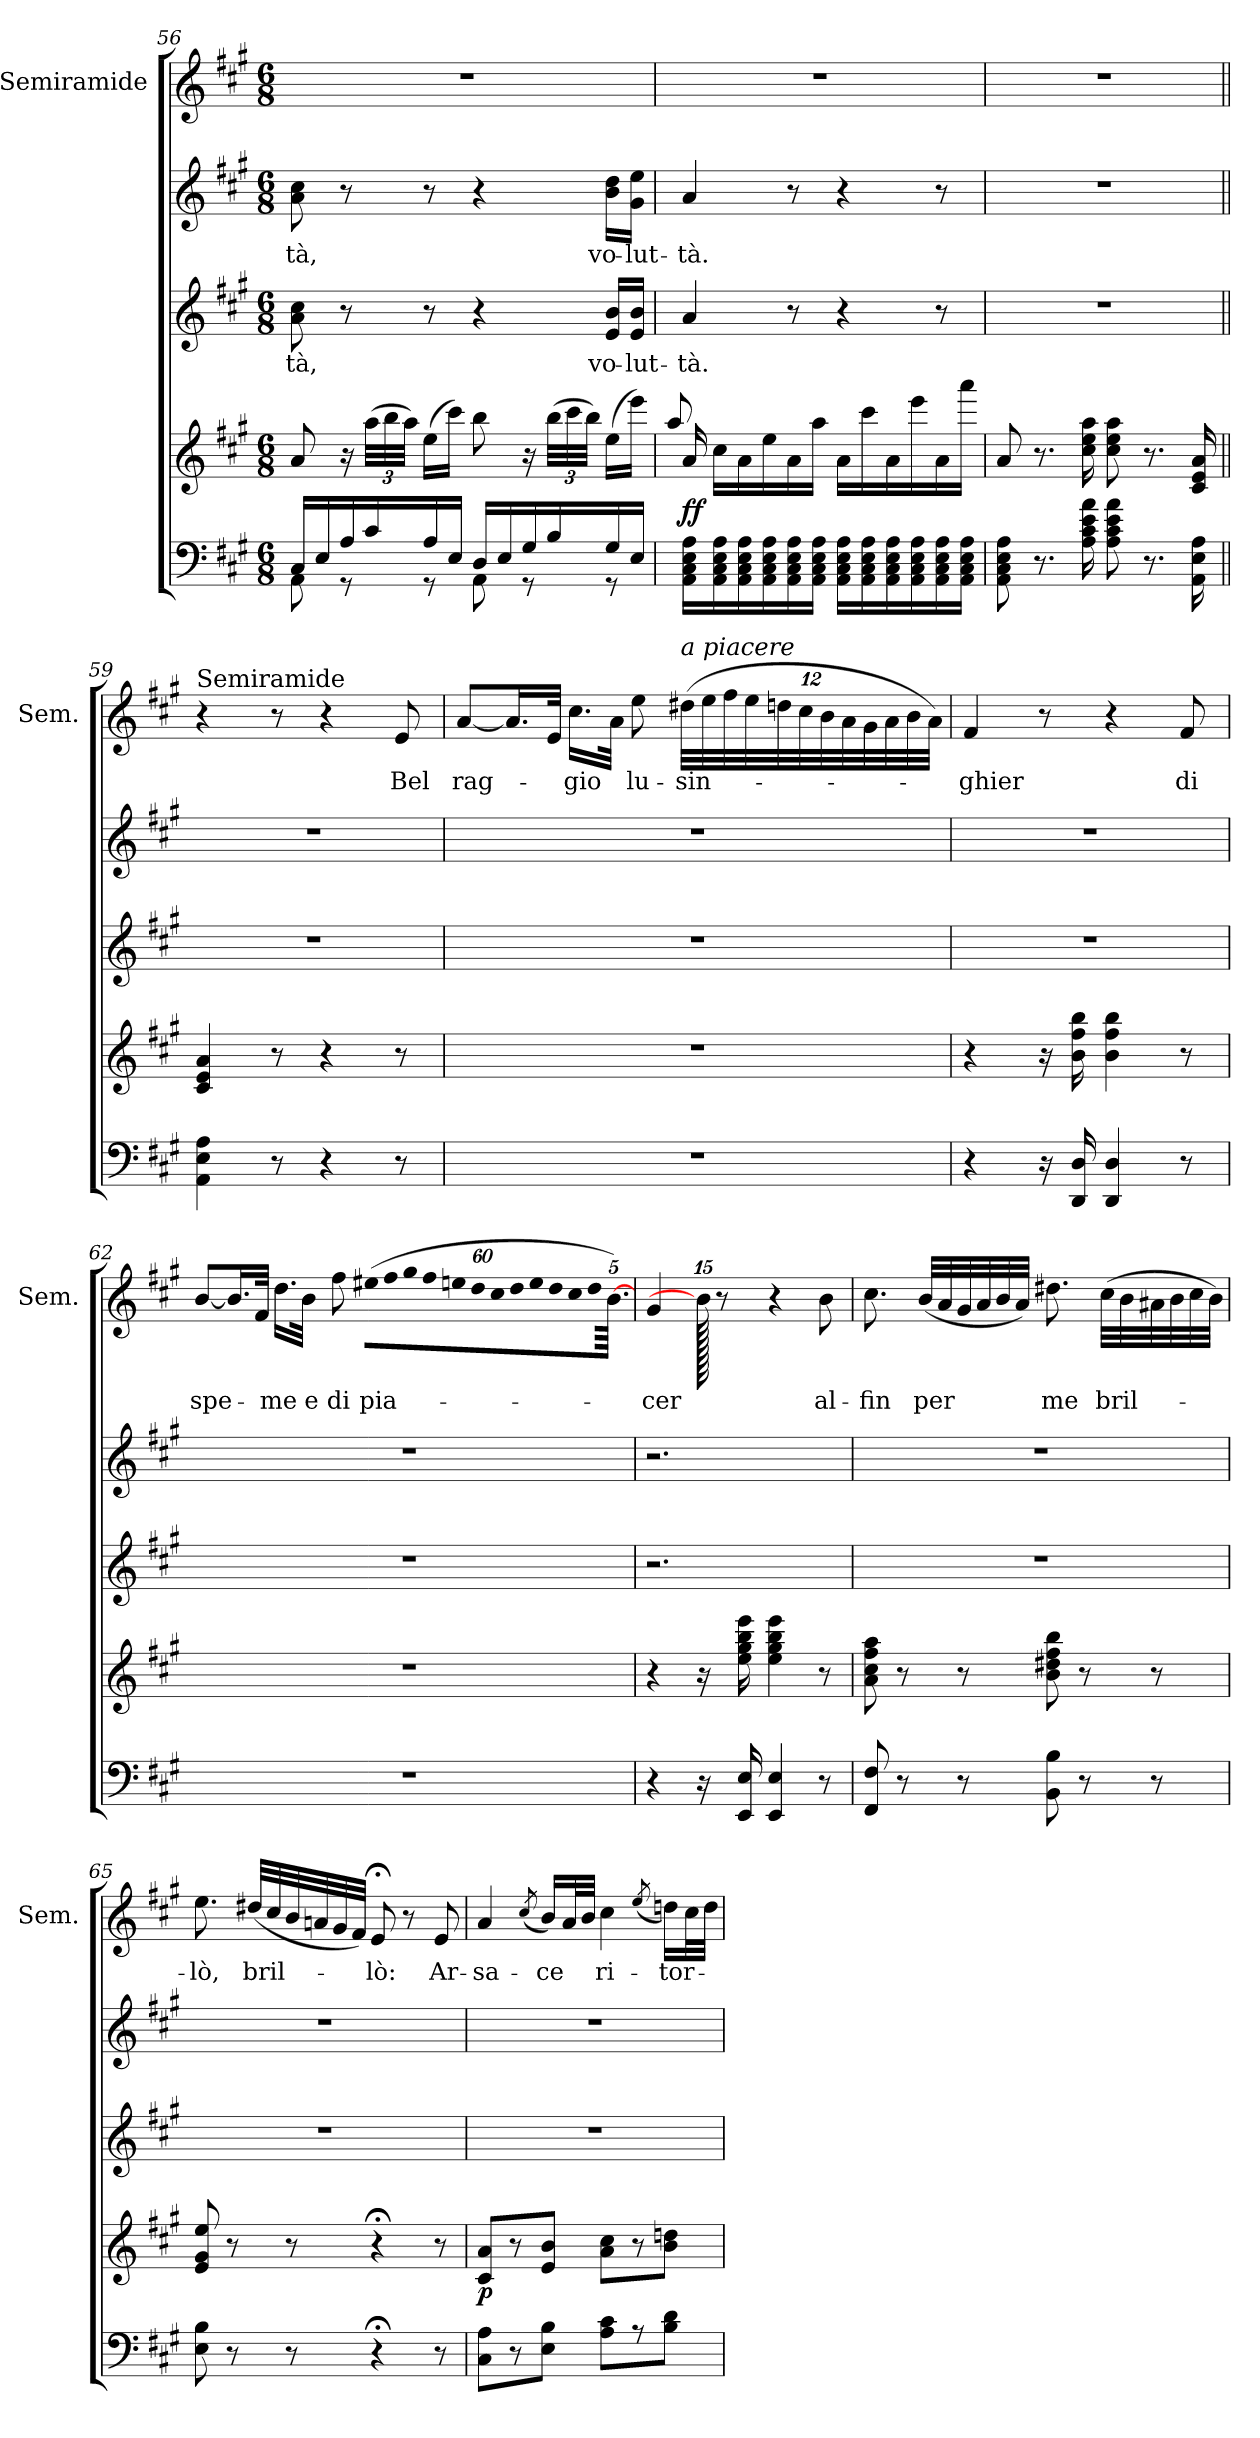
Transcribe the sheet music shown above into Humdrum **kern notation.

**kern	**kern	**dynam	**kern	**text	**kern	**text	**kern	**text
*part4	*part4	*part4	*part3	*part3	*part2	*part2	*part1	*part1
*staff5	*staff4	*staff4/5	*staff3	*staff3	*staff2	*staff2	*staff1	*staff1
*	*	*	*	*	*	*	*I"Semiramide	*
*	*	*	*	*	*	*	*I'Sem.	*
!!LO:PB:g=z
*clefF4	*clefG2	*	*clefG2	*	*clefG2	*	*clefG2	*
*k[f#c#g#]	*k[f#c#g#]	*	*k[f#c#g#]	*	*k[f#c#g#]	*	*k[f#c#g#]	*
*A:	*A:	*	*A:	*	*A:	*	*A:	*
*M6/8	*M6/8	*	*M6/8	*	*M6/8	*	*M6/8	*
=56	=56	=56	=56	=56	=56	=56	=56	=56
*^	*	*	*	*	*	*	*	*
!	!	!	!	!	!LO:LY:b	!	!LO:LY:b	!	!
16C#/LL	8AA\	8a/	.	8a\ 8cc#\	-tà,	8a\ 8cc#\	-tà,	2.r	.
16E/	.	.	.	.	.	.	.	.	.
16A/	8rGG	16r	.	8r	.	8r	.	.	.
*	*	*Xbrackettup	*	*	*	*	*	*	*
16c#/	.	(>48aa\LLL	.	.	.	.	.	.	.
.	.	48bb\	.	.	.	.	.	.	.
.	.	48aa\JJJ)	.	.	.	.	.	.	.
16A/	8rGG	(>16ee\LL	.	8r	.	8r	.	.	.
16E/JJ	.	16ccc#\JJ)	.	.	.	.	.	.	.
16D/LL	8AA\	8bb\	.	4r	.	4r	.	.	.
16E/	.	.	.	.	.	.	.	.	.
16G#/	8rGG	16r	.	.	.	.	.	.	.
16B/	.	(>48bb\LLL	.	.	.	.	.	.	.
.	.	48ccc#\	.	.	.	.	.	.	.
.	.	48bb\JJJ)	.	.	.	.	.	.	.
!	!	!	!	!	!LO:LY:b	!	!LO:LY:b	!	!
16G#/	8rGG	(>16ee\LL	.	16e/ 16b/LL	vo-	16b\ 16dd\LL	vo-	.	.
!	!	!	!	!	!LO:LY:b	!	!LO:LY:b	!	!
16E/JJ	.	16eee\JJ)	.	16e/ 16b/JJ	-lut-	16g#\ 16ee\JJ	-lut-	.	.
*v	*v	*	*	*	*	*	*	*	*
=57	=57	=57	=57	=57	=57	=57	=57	=57
*	*^	*	*	*	*	*	*	*
!	!	!	!LO:DY:b	!	!LO:LY:b	!	!LO:LY:b	!	!
16AA\ 16C#\ 16E\ 16A\LL	16a/	8aa/	ff	4a/	-tà.	4a/	-tà.	2.r	.
16AA\ 16C#\ 16E\ 16A\	16cc#\LL	.	.	.	.	.	.	.	.
16AA\ 16C#\ 16E\ 16A\	16a\	2ryy	.	.	.	.	.	.	.
16AA\ 16C#\ 16E\ 16A\	16ee\	.	.	.	.	.	.	.	.
16AA\ 16C#\ 16E\ 16A\	16a\	.	.	8r	.	8r	.	.	.
16AA\ 16C#\ 16E\ 16A\JJ	16aa\JJ	.	.	.	.	.	.	.	.
16AA\ 16C#\ 16E\ 16A\LL	16a\LL	.	.	4r	.	4r	.	.	.
16AA\ 16C#\ 16E\ 16A\	16ccc#\	.	.	.	.	.	.	.	.
16AA\ 16C#\ 16E\ 16A\	16a\	.	.	.	.	.	.	.	.
16AA\ 16C#\ 16E\ 16A\	16eee\	.	.	.	.	.	.	.	.
16AA\ 16C#\ 16E\ 16A\	16a\	8ryy	.	8r	.	8r	.	.	.
16AA\ 16C#\ 16E\ 16A\JJ	16aaa\JJ	.	.	.	.	.	.	.	.
*	*v	*v	*	*	*	*	*	*	*
=58	=58	=58	=58	=58	=58	=58	=58	=58
8AA\ 8C#\ 8E\ 8A\	8a/	.	2.r	.	2.r	.	2.r	.
8.r	8.r	.	.	.	.	.	.	.
16A\ 16c#\ 16e\ 16a\	16cc#\ 16ee\ 16aa\	.	.	.	.	.	.	.
8A\ 8c#\ 8e\ 8a\	8cc#\ 8ee\ 8aa\	.	.	.	.	.	.	.
8.r	8.r	.	.	.	.	.	.	.
16AA\ 16E\ 16A\	16c#/ 16e/ 16a/	.	.	.	.	.	.	.
!!LO:LB:g=z
=59||	=59||	=59||	=59||	=59||	=59||	=59||	=59||	=59||
!	!	!	!	!	!	!	!LO:TX:a:t=Semiramide	!
4AA\ 4E\ 4A\	4c#/ 4e/ 4a/	.	2.r	.	2.r	.	4r	.
8r	8r	.	.	.	.	.	8r	.
4r	4r	.	.	.	.	.	4r	.
!	!	!	!	!	!	!	!	!LO:LY:b
8r	8r	.	.	.	.	.	8e/	Bel
=60	=60	=60	=60	=60	=60	=60	=60	=60
!	!	!	!	!	!	!	!	!LO:LY:b
2.r	2.r	.	2.r	.	2.r	.	[8a/L	rag-
.	.	.	.	.	.	.	16.a/L]	.
.	.	.	.	.	.	.	32e/JJk	.
!	!	!	!	!	!	!	!	!LO:LY:b
.	.	.	.	.	.	.	16.cc#\LL	-gio
.	.	.	.	.	.	.	32a\JJk	.
!	!	!	!	!	!	!	!	!LO:LY:b
.	.	.	.	.	.	.	8ee\	lu-
*	*	*	*	*	*	*	*Xbrackettup	*
!	!	!	!	!	!	!	!LO:TX:a:i:t=a piacere	!
!	!	!	!	!	!	!	!	!LO:LY:b
.	.	.	.	.	.	.	(>48dd#X\LLL	-sin-
.	.	.	.	.	.	.	48ee\	.
.	.	.	.	.	.	.	48ff#\	.
.	.	.	.	.	.	.	48ee\	.
.	.	.	.	.	.	.	48ddn\	.
.	.	.	.	.	.	.	48cc#\	.
.	.	.	.	.	.	.	48b\	.
.	.	.	.	.	.	.	48a\	.
.	.	.	.	.	.	.	48g#\	.
.	.	.	.	.	.	.	48a\	.
.	.	.	.	.	.	.	48b\	.
.	.	.	.	.	.	.	48a\JJJ)	.
=61	=61	=61	=61	=61	=61	=61	=61	=61
!	!	!	!	!	!	!	!	!LO:LY:b
4r	4r	.	2.r	.	2.r	.	4f#/	-ghier
16r	16r	.	.	.	.	.	8r	.
16DD/ 16D/	16b\ 16ff#\ 16bb\	.	.	.	.	.	.	.
4DD/ 4D/	4b\ 4ff#\ 4bb\	.	.	.	.	.	4r	.
!	!	!	!	!	!	!	!	!LO:LY:b
8r	8r	.	.	.	.	.	8f#/	di
!!LO:PB:g=z
=62	=62	=62	=62	=62	=62	=62	=62	=62
!	!	!	!	!	!	!	!	!LO:LY:b
2.r	2.r	.	2.r	.	2.r	.	[8b/L	spe-
.	.	.	.	.	.	.	16.b/L]	.
.	.	.	.	.	.	.	32f#/JJk	.
!	!	!	!	!	!	!	!	!LO:LY:b
.	.	.	.	.	.	.	16.dd\LL	-me
!	!	!	!	!	!	!	!	!LO:LY:b
.	.	.	.	.	.	.	32b\JJk	e
!	!	!	!	!	!	!	!	!LO:LY:b
.	.	.	.	.	.	.	8ff#\	di
!	!	!	!	!	!	!	!LO:N:vis=32	!LO:LY:b
.	.	.	.	.	.	.	(>1920%37ee#X\LLL	pia-
!	!	!	!	!	!	!	!LO:N:vis=32	!
.	.	.	.	.	.	.	1920%37ff#\	.
!	!	!	!	!	!	!	!LO:N:vis=32	!
.	.	.	.	.	.	.	1920%37gg#\	.
!	!	!	!	!	!	!	!LO:N:vis=32	!
.	.	.	.	.	.	.	1920%37ff#\	.
!	!	!	!	!	!	!	!LO:N:vis=32	!
.	.	.	.	.	.	.	1920%37een\	.
!	!	!	!	!	!	!	!LO:N:vis=32	!
.	.	.	.	.	.	.	1920%37dd\	.
!	!	!	!	!	!	!	!LO:N:vis=32	!
.	.	.	.	.	.	.	1920%37cc#\	.
!	!	!	!	!	!	!	!LO:N:vis=32	!
.	.	.	.	.	.	.	1920%37dd\	.
!	!	!	!	!	!	!	!LO:N:vis=32	!
.	.	.	.	.	.	.	1920%37ee\	.
!	!	!	!	!	!	!	!LO:N:vis=32	!
.	.	.	.	.	.	.	1920%37dd\	.
!	!	!	!	!	!	!	!LO:N:vis=32	!
.	.	.	.	.	.	.	1920%37cc#\	.
!	!	!	!	!	!	!	!LO:N:vis=32	!
.	.	.	.	.	.	.	1920%37dd\	.
.	.	.	.	.	.	.	[80.b\JJJ)	.
!!LO:LB:g=z
=63	=63	=63	=63	=63	=63	=63	=63	=63
!	!	!	!	!	!	!	!	!LO:LY:b
4r	4r	.	2.r	.	2.r	.	4g#/	-cer
16r	16r	.	.	.	.	.	1920b\]	.
.	.	.	.	.	.	.	8r	.
16EE/ 16E/	16ee\ 16gg#\ 16bb\ 16eee\	.	.	.	.	.	.	.
4EE/ 4E/	4ee\ 4gg#\ 4bb\ 4eee\	.	.	.	.	.	.	.
.	.	.	.	.	.	.	4r	.
8r	8r	.	.	.	.	.	.	.
!	!	!	!	!	!	!	!	!LO:LY:b
.	.	.	.	.	.	.	8b\	al-
1920ryy	1920ryy	.	1920ryy	.	1920ryy	.	.	.
=64	=64	=64	=64	=64	=64	=64	=64	=64
!	!	!	!	!	!	!	!	!LO:LY:b
8FF#/ 8F#/	8a\ 8cc#\ 8ff#\ 8aa\	.	2.r	.	2.r	.	8.cc#\	-fin
8r	8r	.	.	.	.	.	.	.
!	!	!	!	!	!	!	!	!LO:LY:b
.	.	.	.	.	.	.	(<32b/LLL	per
.	.	.	.	.	.	.	32a/	.
8r	8r	.	.	.	.	.	32g#/	.
.	.	.	.	.	.	.	32a/	.
.	.	.	.	.	.	.	32b/	.
.	.	.	.	.	.	.	32a/JJJ)	.
!	!	!	!	!	!	!	!	!LO:LY:b
8BB\ 8B\	8b\ 8dd#X\ 8ff#\ 8bb\	.	.	.	.	.	8.dd#X\	me
8r	8r	.	.	.	.	.	.	.
!	!	!	!	!	!	!	!	!LO:LY:b
.	.	.	.	.	.	.	(>32cc#\LLL	bril-
.	.	.	.	.	.	.	32b\	.
8r	8r	.	.	.	.	.	32a#X\	.
.	.	.	.	.	.	.	32b\	.
.	.	.	.	.	.	.	32cc#\	.
.	.	.	.	.	.	.	32b\JJJ)	.
=65	=65	=65	=65	=65	=65	=65	=65	=65
!	!	!	!	!	!	!	!	!LO:LY:b
8E\ 8B\	8e/ 8g#/ 8ee/	.	2.r	.	2.r	.	8.ee\	-lò,
8r	8r	.	.	.	.	.	.	.
!	!	!	!	!	!	!	!	!LO:LY:b
.	.	.	.	.	.	.	(<32dd#X/LLL	bril-
.	.	.	.	.	.	.	32cc#/	.
8r	8r	.	.	.	.	.	32b/	.
.	.	.	.	.	.	.	32an/	.
.	.	.	.	.	.	.	32g#/	.
.	.	.	.	.	.	.	32f#/JJJ)	.
!	!	!	!	!	!	!	!	!LO:LY:b
4r;<	4r;<	.	.	.	.	.	8e;</	-lò:
.	.	.	.	.	.	.	8r	.
!	!	!	!	!	!	!	!	!LO:LY:b
8r	8r	.	.	.	.	.	8e/	Ar-
!!LO:PB:g=z
=66	=66	=66	=66	=66	=66	=66	=66	=66
!	!	!LO:DY:b	!	!	!	!	!	!LO:LY:b
8C#\ 8A\L	8c#/ 8a/L	p	2.r	.	2.r	.	4a/	-sa-
8r	8r	.	.	.	.	.	.	.
.	.	.	.	.	.	.	(<8qcc#/	.
!	!	!	!	!	!	!	!	!LO:LY:b
8E\ 8B\J	8e/ 8b/J	.	.	.	.	.	16b/LL)	-ce
.	.	.	.	.	.	.	32a/L	.
.	.	.	.	.	.	.	32b/JJJ	.
!	!	!	!	!	!	!	!	!LO:LY:b
8A\ 8c#\L	8a\ 8cc#\L	.	.	.	.	.	4cc#\	ri-
8r	8r	.	.	.	.	.	.	.
.	.	.	.	.	.	.	(<8qee/	.
!	!	!	!	!	!	!	!	!LO:LY:b
8B\ 8d\J	8b\ 8ddn\J	.	.	.	.	.	16ddn\LL)	-tor-
.	.	.	.	.	.	.	32cc#\L	.
.	.	.	.	.	.	.	32dd\JJJ	.
=	=	=	=	=	=	=	=	=
*-	*-	*-	*-	*-	*-	*-	*-	*-
